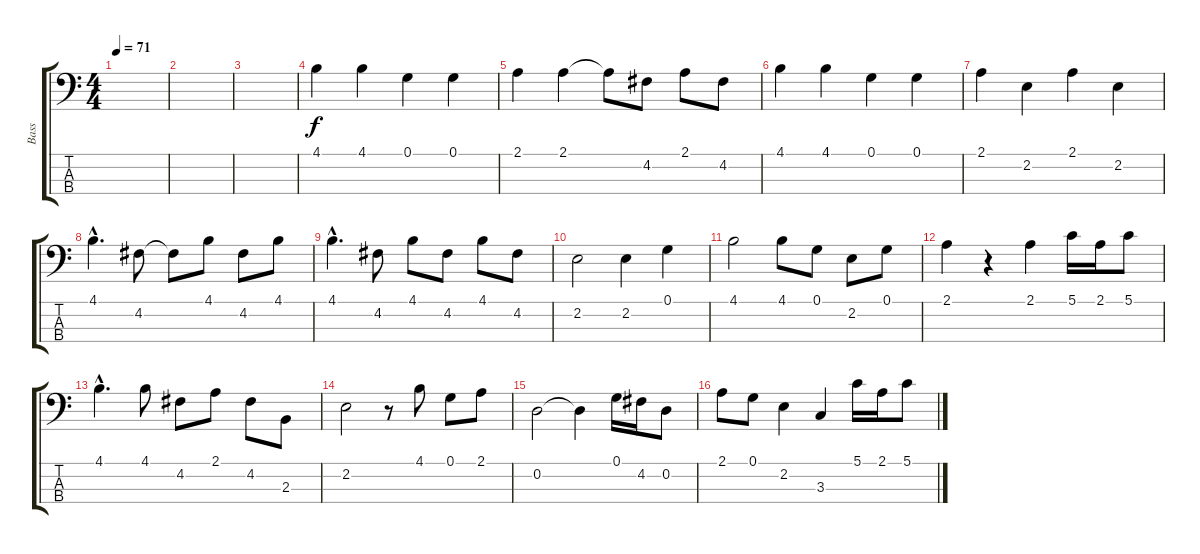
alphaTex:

\track ("Bass" "Bass") {instrument electricbassfinger}
\staff {score tabs}
\tuning (G2 D2 A1 E1) {hide}
\ts (4 4)
\tempo 71
\clef f4
\ks c
|
|
|
4.1.4 4.1.4 0.1.4 0.1.4 |
2.1.4 2.1.4 2.1{t}.8 4.2.8 2.1.8 4.2.8 |
4.1.4 4.1.4 0.1.4 0.1.4 |
2.1.4 2.2.4 2.1.4 2.2.4 |
4.1{hac}.4{d} 4.2.8 4.2{t}.8 4.1.8 4.2.8 4.1.8 |
4.1{hac}.4{d} 4.2.8 4.1.8 4.2.8 4.1.8 4.2.8 |
2.2.2 2.2.4 0.1.4 |
4.1.2 4.1.8 0.1.8 2.2.8 0.1.8 |
2.1.4 r.4 2.1.4 5.1.16 2.1.16 5.1.8 |
4.1{hac}.4{d} 4.1.8 4.2.8 2.1.8 4.2.8 2.3.8 |
2.2.2 r.8 4.1.8 0.1.8 2.1.8 |
0.2.2 0.2{t}.4 0.1.16 4.2.16 0.2.8 |
2.1.8 0.1.8 2.2.4 3.3.4 5.1.16 2.1.16 5.1.8
